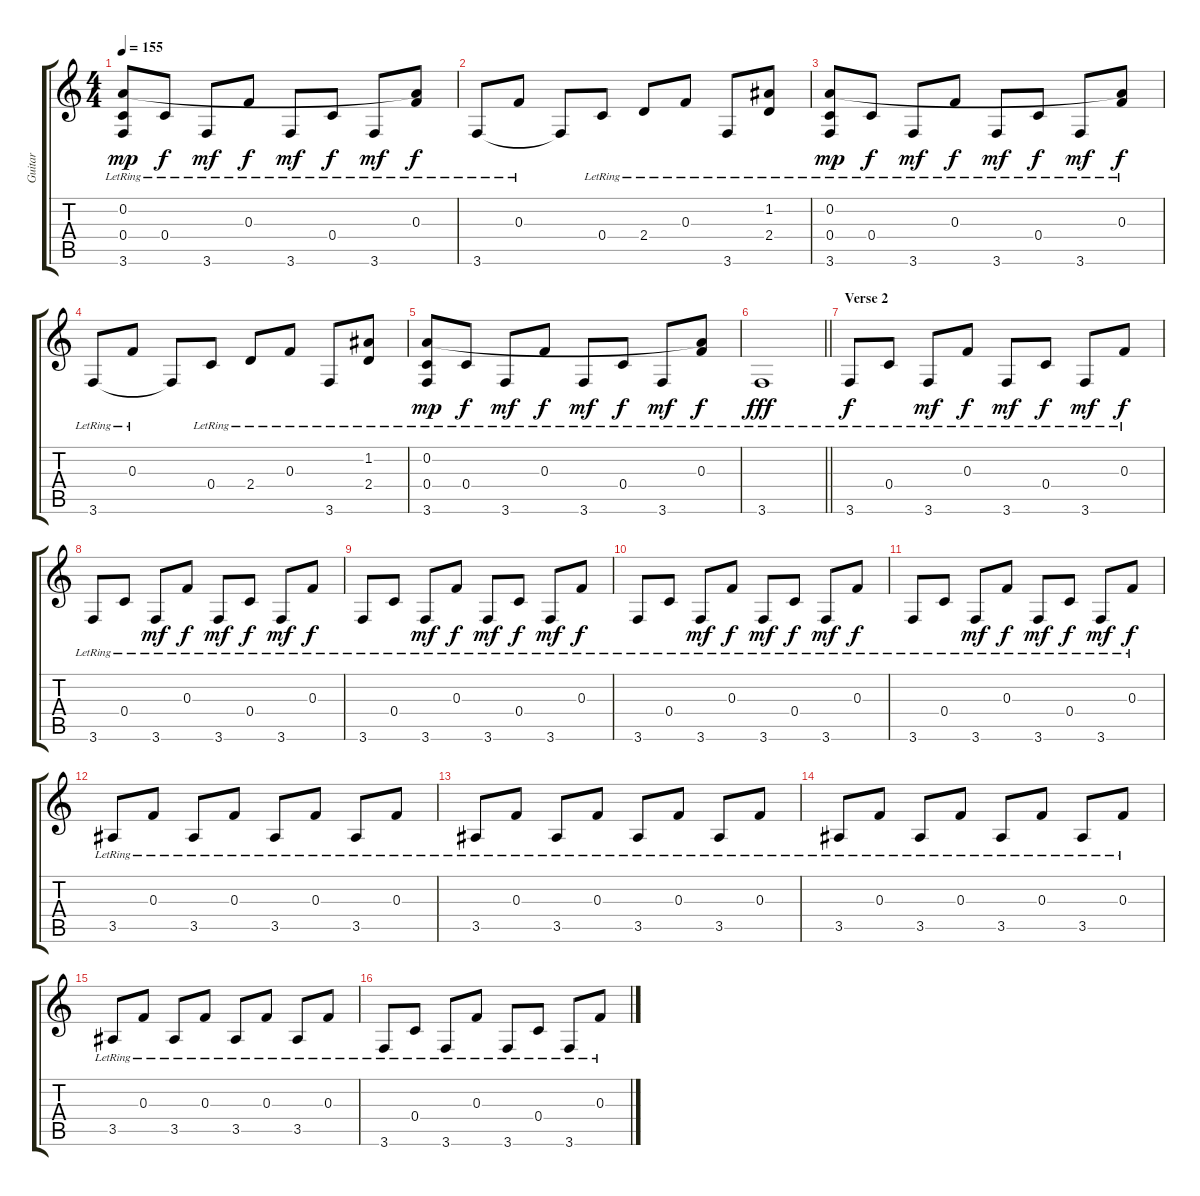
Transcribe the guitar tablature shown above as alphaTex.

\track ("Guitar" "Guitar") {instrument acousticguitarsteel}
\staff {score tabs}
\tuning (D4 A3 F3 C3 G2 D2) {hide}
\ts (4 4)
\tempo 155
\clef g2
\ks c
(0.2 0.4{lr} 3.6{lr}).8{dy mp} 0.4{lr}.8{dy f} 3.6{lr}.8{dy mf} 0.3{lr}.8{dy f} 3.6{lr}.8{dy mf} 0.4{lr}.8{dy f} 3.6{lr}.8{dy mf} (0.2{t} 0.3{lr}).8{dy f} |
3.6{lr}.8 0.3{lr}.8 3.6{t}.8 0.4{lr}.8 2.4{lr}.8 0.3{lr}.8 3.6{lr}.8 (1.2 2.4{lr}).8 |
(0.2 0.4{lr} 3.6{lr}).8{dy mp} 0.4{lr}.8{dy f} 3.6{lr}.8{dy mf} 0.3{lr}.8{dy f} 3.6{lr}.8{dy mf} 0.4{lr}.8{dy f} 3.6{lr}.8{dy mf} (0.2{t} 0.3{lr}).8{dy f} |
3.6{lr}.8 0.3{lr}.8 3.6{t}.8 0.4{lr}.8 2.4{lr}.8 0.3{lr}.8 3.6{lr}.8 (1.2 2.4{lr}).8 |
(0.2 0.4{lr} 3.6{lr}).8{dy mp} 0.4{lr}.8{dy f} 3.6{lr}.8{dy mf} 0.3{lr}.8{dy f} 3.6{lr}.8{dy mf} 0.4{lr}.8{dy f} 3.6{lr}.8{dy mf} (0.2{t} 0.3{lr}).8{dy f} |
\barLineRight lightlight
3.6{lr}.1{dy fff} |
\section ("" "Verse 2")
3.6{lr}.8{dy f} 0.4{lr}.8 3.6{lr}.8{dy mf} 0.3{lr}.8{dy f} 3.6{lr}.8{dy mf} 0.4{lr}.8{dy f} 3.6{lr}.8{dy mf} 0.3{lr}.8{dy f} |
3.6{lr}.8 0.4{lr}.8 3.6{lr}.8{dy mf} 0.3{lr}.8{dy f} 3.6{lr}.8{dy mf} 0.4{lr}.8{dy f} 3.6{lr}.8{dy mf} 0.3{lr}.8{dy f} |
3.6{lr}.8 0.4{lr}.8 3.6{lr}.8{dy mf} 0.3{lr}.8{dy f} 3.6{lr}.8{dy mf} 0.4{lr}.8{dy f} 3.6{lr}.8{dy mf} 0.3{lr}.8{dy f} |
3.6{lr}.8 0.4{lr}.8 3.6{lr}.8{dy mf} 0.3{lr}.8{dy f} 3.6{lr}.8{dy mf} 0.4{lr}.8{dy f} 3.6{lr}.8{dy mf} 0.3{lr}.8{dy f} |
3.6{lr}.8 0.4{lr}.8 3.6{lr}.8{dy mf} 0.3{lr}.8{dy f} 3.6{lr}.8{dy mf} 0.4{lr}.8{dy f} 3.6{lr}.8{dy mf} 0.3{lr}.8{dy f} |
3.5{lr}.8 0.3{lr}.8 3.5{lr}.8 0.3{lr}.8 3.5{lr}.8 0.3{lr}.8 3.5{lr}.8 0.3{lr}.8 |
3.5{lr}.8 0.3{lr}.8 3.5{lr}.8 0.3{lr}.8 3.5{lr}.8 0.3{lr}.8 3.5{lr}.8 0.3{lr}.8 |
3.5{lr}.8 0.3{lr}.8 3.5{lr}.8 0.3{lr}.8 3.5{lr}.8 0.3{lr}.8 3.5{lr}.8 0.3{lr}.8 |
3.5{lr}.8 0.3{lr}.8 3.5{lr}.8 0.3{lr}.8 3.5{lr}.8 0.3{lr}.8 3.5{lr}.8 0.3{lr}.8 |
3.6{lr}.8 0.4{lr}.8 3.6{lr}.8 0.3{lr}.8 3.6{lr}.8 0.4{lr}.8 3.6{lr}.8 0.3{lr}.8
